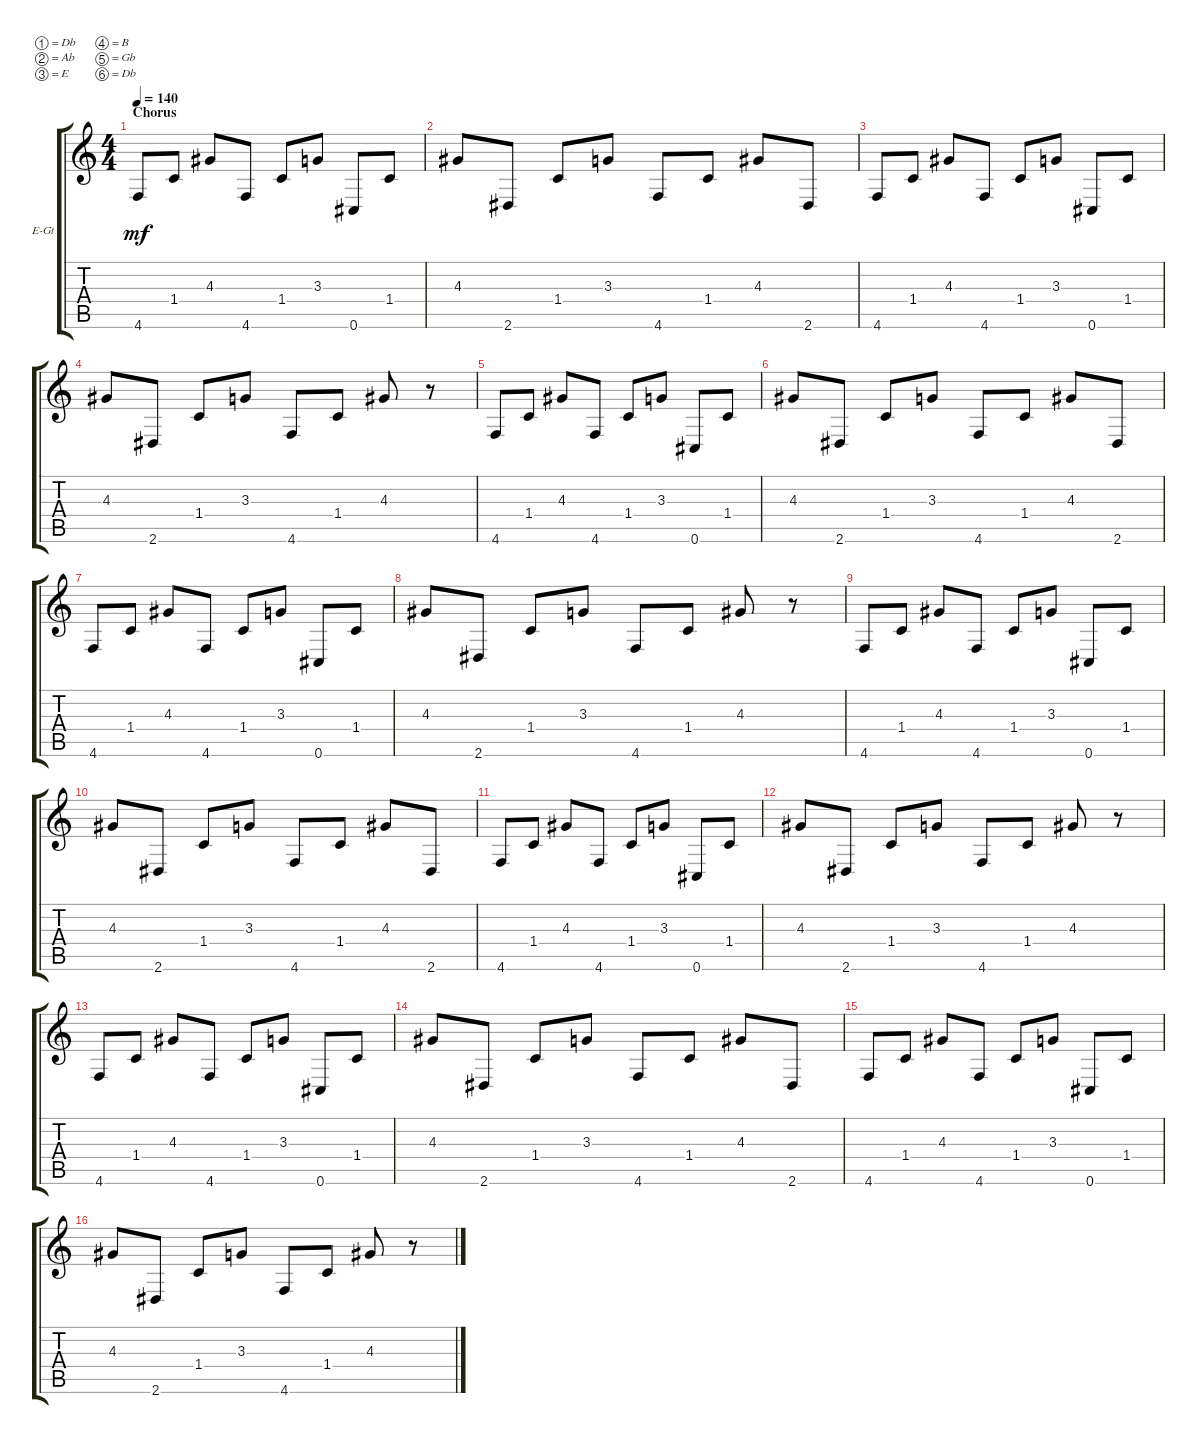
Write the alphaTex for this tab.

\bracketExtendMode groupsimilarinstruments
\firstSystemTrackNameOrientation horizontal
\otherSystemsTrackNameOrientation horizontal
\track ("Electric Guitar" "E-Gt") {instrument distortionguitar}
\staff {score tabs}
\tuning (Db4 Ab3 E3 B2 Gb2 Db2)
\ts (4 4)
\section ("" "Chorus")
\tempo 140
\clef g2
\ks c
4.6.8{dy mf} 1.4.8 4.3.8 4.6.8 1.4.8 3.3.8 0.6.8 1.4.8 |
4.3.8 2.6.8 1.4.8 3.3.8 4.6.8 1.4.8 4.3.8 2.6.8 |
4.6.8 1.4.8 4.3.8 4.6.8 1.4.8 3.3.8 0.6.8 1.4.8 |
4.3.8 2.6.8 1.4.8 3.3.8 4.6.8 1.4.8 4.3.8 r.8 |
4.6.8 1.4.8 4.3.8 4.6.8 1.4.8 3.3.8 0.6.8 1.4.8 |
4.3.8 2.6.8 1.4.8 3.3.8 4.6.8 1.4.8 4.3.8 2.6.8 |
4.6.8 1.4.8 4.3.8 4.6.8 1.4.8 3.3.8 0.6.8 1.4.8 |
4.3.8 2.6.8 1.4.8 3.3.8 4.6.8 1.4.8 4.3.8 r.8 |
4.6.8 1.4.8 4.3.8 4.6.8 1.4.8 3.3.8 0.6.8 1.4.8 |
4.3.8 2.6.8 1.4.8 3.3.8 4.6.8 1.4.8 4.3.8 2.6.8 |
4.6.8 1.4.8 4.3.8 4.6.8 1.4.8 3.3.8 0.6.8 1.4.8 |
4.3.8 2.6.8 1.4.8 3.3.8 4.6.8 1.4.8 4.3.8 r.8 |
4.6.8 1.4.8 4.3.8 4.6.8 1.4.8 3.3.8 0.6.8 1.4.8 |
4.3.8 2.6.8 1.4.8 3.3.8 4.6.8 1.4.8 4.3.8 2.6.8 |
4.6.8 1.4.8 4.3.8 4.6.8 1.4.8 3.3.8 0.6.8 1.4.8 |
4.3.8 2.6.8 1.4.8 3.3.8 4.6.8 1.4.8 4.3.8 r.8
